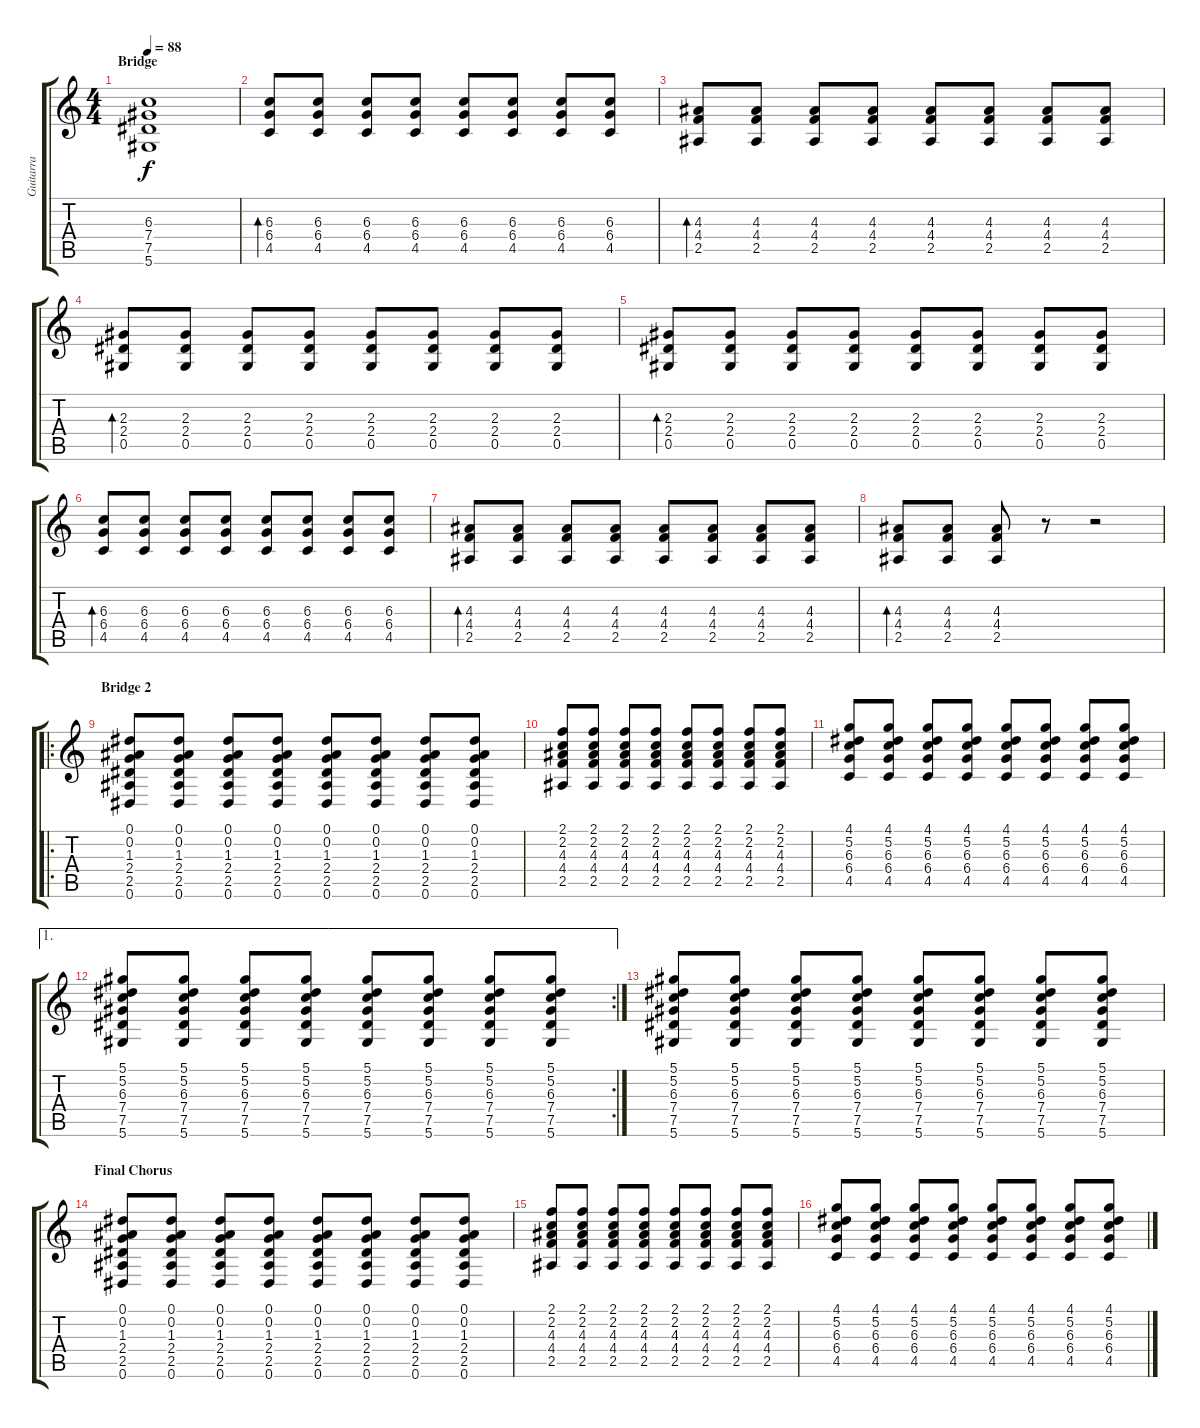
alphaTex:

\track ("Guitarra" "Guitarra") {instrument overdrivenguitar}
\staff {score tabs}
\tuning (Eb4 Bb3 Gb3 Db3 Ab2 Eb2) {hide}
\ts (4 4)
\section ("" "Bridge")
\tempo 88
\clef g2
\ks c
(6.3 7.4 7.5 5.6).1{dy f volume 6} |
(6.3 6.4 4.5).8{bd 120 volume 8 instrument acousticguitarnylon} (6.3 6.4 4.5).8 (6.3 6.4 4.5).8 (6.3 6.4 4.5).8 (6.3 6.4 4.5).8 (6.3 6.4 4.5).8 (6.3 6.4 4.5).8 (6.3 6.4 4.5).8 |
(4.3 4.4 2.5).8{bd 120 volume 8 instrument acousticguitarnylon} (4.3 4.4 2.5).8 (4.3 4.4 2.5).8 (4.3 4.4 2.5).8 (4.3 4.4 2.5).8 (4.3 4.4 2.5).8 (4.3 4.4 2.5).8 (4.3 4.4 2.5).8 |
(2.3 2.4 0.5).8{bd 120 volume 8 instrument acousticguitarnylon} (2.3 2.4 0.5).8 (2.3 2.4 0.5).8 (2.3 2.4 0.5).8 (2.3 2.4 0.5).8 (2.3 2.4 0.5).8 (2.3 2.4 0.5).8 (2.3 2.4 0.5).8 |
(2.3 2.4 0.5).8{bd 120 volume 8 instrument acousticguitarnylon} (2.3 2.4 0.5).8 (2.3 2.4 0.5).8 (2.3 2.4 0.5).8 (2.3 2.4 0.5).8 (2.3 2.4 0.5).8 (2.3 2.4 0.5).8 (2.3 2.4 0.5).8 |
(6.3 6.4 4.5).8{bd 120 volume 8 instrument acousticguitarnylon} (6.3 6.4 4.5).8 (6.3 6.4 4.5).8 (6.3 6.4 4.5).8 (6.3 6.4 4.5).8 (6.3 6.4 4.5).8 (6.3 6.4 4.5).8 (6.3 6.4 4.5).8 |
(4.3 4.4 2.5).8{bd 120 volume 8 instrument acousticguitarnylon} (4.3 4.4 2.5).8 (4.3 4.4 2.5).8 (4.3 4.4 2.5).8 (4.3 4.4 2.5).8 (4.3 4.4 2.5).8 (4.3 4.4 2.5).8 (4.3 4.4 2.5).8 |
(4.3 4.4 2.5).8{bd 120 volume 8 instrument acousticguitarnylon} (4.3 4.4 2.5).8 (4.3 4.4 2.5).8 r.8 r.2 |
\ro
\section ("" "Bridge 2")
(0.1 0.2 1.3 2.4 2.5 0.6).8{volume 12 instrument overdrivenguitar} (0.1 0.2 1.3 2.4 2.5 0.6).8 (0.1 0.2 1.3 2.4 2.5 0.6).8 (0.1 0.2 1.3 2.4 2.5 0.6).8 (0.1 0.2 1.3 2.4 2.5 0.6).8 (0.1 0.2 1.3 2.4 2.5 0.6).8 (0.1 0.2 1.3 2.4 2.5 0.6).8 (0.1 0.2 1.3 2.4 2.5 0.6).8 |
(2.1 2.2 4.3 4.4 2.5).8 (2.1 2.2 4.3 4.4 2.5).8 (2.1 2.2 4.3 4.4 2.5).8 (2.1 2.2 4.3 4.4 2.5).8 (2.1 2.2 4.3 4.4 2.5).8 (2.1 2.2 4.3 4.4 2.5).8 (2.1 2.2 4.3 4.4 2.5).8 (2.1 2.2 4.3 4.4 2.5).8 |
(4.1 5.2 6.3 6.4 4.5).8 (4.1 5.2 6.3 6.4 4.5).8 (4.1 5.2 6.3 6.4 4.5).8 (4.1 5.2 6.3 6.4 4.5).8 (4.1 5.2 6.3 6.4 4.5).8 (4.1 5.2 6.3 6.4 4.5).8 (4.1 5.2 6.3 6.4 4.5).8 (4.1 5.2 6.3 6.4 4.5).8 |
\ae 1
\rc 2
(5.1 5.2 6.3 7.4 7.5 5.6).8 (5.1 5.2 6.3 7.4 7.5 5.6).8 (5.1 5.2 6.3 7.4 7.5 5.6).8 (5.1 5.2 6.3 7.4 7.5 5.6).8 (5.1 5.2 6.3 7.4 7.5 5.6).8 (5.1 5.2 6.3 7.4 7.5 5.6).8 (5.1 5.2 6.3 7.4 7.5 5.6).8 (5.1 5.2 6.3 7.4 7.5 5.6).8 |
(5.1 5.2 6.3 7.4 7.5 5.6).8 (5.1 5.2 6.3 7.4 7.5 5.6).8 (5.1 5.2 6.3 7.4 7.5 5.6).8 (5.1 5.2 6.3 7.4 7.5 5.6).8 (5.1 5.2 6.3 7.4 7.5 5.6).8 (5.1 5.2 6.3 7.4 7.5 5.6).8 (5.1 5.2 6.3 7.4 7.5 5.6).8 (5.1 5.2 6.3 7.4 7.5 5.6).8 |
\section ("" "Final Chorus")
(0.1 0.2 1.3 2.4 2.5 0.6).8 (0.1 0.2 1.3 2.4 2.5 0.6).8 (0.1 0.2 1.3 2.4 2.5 0.6).8 (0.1 0.2 1.3 2.4 2.5 0.6).8 (0.1 0.2 1.3 2.4 2.5 0.6).8 (0.1 0.2 1.3 2.4 2.5 0.6).8 (0.1 0.2 1.3 2.4 2.5 0.6).8 (0.1 0.2 1.3 2.4 2.5 0.6).8 |
(2.1 2.2 4.3 4.4 2.5).8 (2.1 2.2 4.3 4.4 2.5).8 (2.1 2.2 4.3 4.4 2.5).8 (2.1 2.2 4.3 4.4 2.5).8 (2.1 2.2 4.3 4.4 2.5).8 (2.1 2.2 4.3 4.4 2.5).8 (2.1 2.2 4.3 4.4 2.5).8 (2.1 2.2 4.3 4.4 2.5).8 |
(4.1 5.2 6.3 6.4 4.5).8 (4.1 5.2 6.3 6.4 4.5).8 (4.1 5.2 6.3 6.4 4.5).8 (4.1 5.2 6.3 6.4 4.5).8 (4.1 5.2 6.3 6.4 4.5).8 (4.1 5.2 6.3 6.4 4.5).8 (4.1 5.2 6.3 6.4 4.5).8 (4.1 5.2 6.3 6.4 4.5).8
